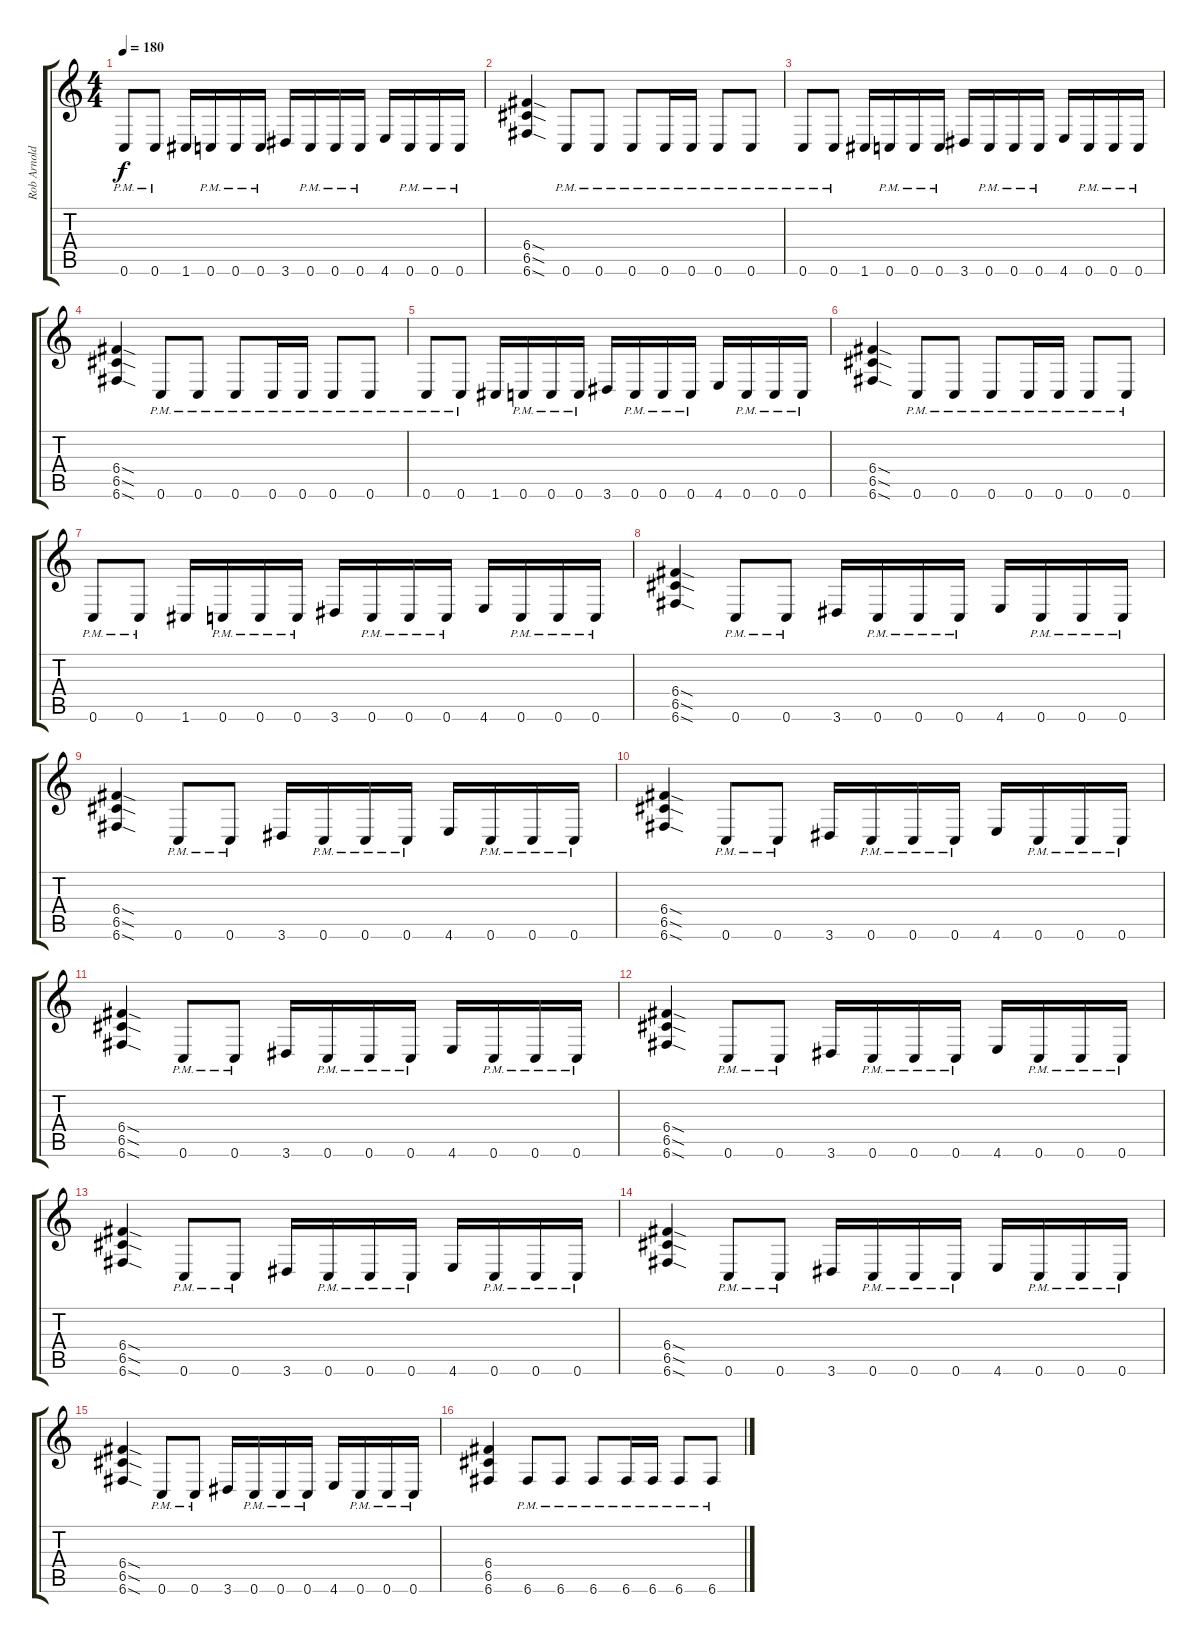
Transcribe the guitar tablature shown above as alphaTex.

\track ("Rob Arnold" "Rob Arnold") {instrument distortionguitar}
\staff {score tabs}
\tuning (D4 A3 F3 C3 G2 C2) {hide}
\ts (4 4)
\tempo 180
\clef g2
\ks c
0.6{pm}.8{dy f} 0.6{pm}.8 1.6.16 0.6{pm}.16 0.6{pm}.16 0.6{pm}.16 3.6.16 0.6{pm}.16 0.6{pm}.16 0.6{pm}.16 4.6.16 0.6{pm}.16 0.6{pm}.16 0.6{pm}.16 |
(6.4{sod} 6.5{sod} 6.6{sod}).4 0.6{pm}.8 0.6{pm}.8 0.6{pm}.8 0.6{pm}.16 0.6{pm}.16 0.6{pm}.8 0.6{pm}.8 |
0.6{pm}.8 0.6{pm}.8 1.6.16 0.6{pm}.16 0.6{pm}.16 0.6{pm}.16 3.6.16 0.6{pm}.16 0.6{pm}.16 0.6{pm}.16 4.6.16 0.6{pm}.16 0.6{pm}.16 0.6{pm}.16 |
(6.4{sod} 6.5{sod} 6.6{sod}).4 0.6{pm}.8 0.6{pm}.8 0.6{pm}.8 0.6{pm}.16 0.6{pm}.16 0.6{pm}.8 0.6{pm}.8 |
0.6{pm}.8 0.6{pm}.8 1.6.16 0.6{pm}.16 0.6{pm}.16 0.6{pm}.16 3.6.16 0.6{pm}.16 0.6{pm}.16 0.6{pm}.16 4.6.16 0.6{pm}.16 0.6{pm}.16 0.6{pm}.16 |
(6.4{sod} 6.5{sod} 6.6{sod}).4 0.6{pm}.8 0.6{pm}.8 0.6{pm}.8 0.6{pm}.16 0.6{pm}.16 0.6{pm}.8 0.6{pm}.8 |
0.6{pm}.8 0.6{pm}.8 1.6.16 0.6{pm}.16 0.6{pm}.16 0.6{pm}.16 3.6.16 0.6{pm}.16 0.6{pm}.16 0.6{pm}.16 4.6.16 0.6{pm}.16 0.6{pm}.16 0.6{pm}.16 |
(6.4{sod} 6.5{sod} 6.6{sod}).4 0.6{pm}.8 0.6{pm}.8 3.6.16 0.6{pm}.16 0.6{pm}.16 0.6{pm}.16 4.6.16 0.6{pm}.16 0.6{pm}.16 0.6{pm}.16 |
(6.4{sod} 6.5{sod} 6.6{sod}).4 0.6{pm}.8 0.6{pm}.8 3.6.16 0.6{pm}.16 0.6{pm}.16 0.6{pm}.16 4.6.16 0.6{pm}.16 0.6{pm}.16 0.6{pm}.16 |
(6.4{sod} 6.5{sod} 6.6{sod}).4 0.6{pm}.8 0.6{pm}.8 3.6.16 0.6{pm}.16 0.6{pm}.16 0.6{pm}.16 4.6.16 0.6{pm}.16 0.6{pm}.16 0.6{pm}.16 |
(6.4{sod} 6.5{sod} 6.6{sod}).4 0.6{pm}.8 0.6{pm}.8 3.6.16 0.6{pm}.16 0.6{pm}.16 0.6{pm}.16 4.6.16 0.6{pm}.16 0.6{pm}.16 0.6{pm}.16 |
(6.4{sod} 6.5{sod} 6.6{sod}).4 0.6{pm}.8 0.6{pm}.8 3.6.16 0.6{pm}.16 0.6{pm}.16 0.6{pm}.16 4.6.16 0.6{pm}.16 0.6{pm}.16 0.6{pm}.16 |
(6.4{sod} 6.5{sod} 6.6{sod}).4 0.6{pm}.8 0.6{pm}.8 3.6.16 0.6{pm}.16 0.6{pm}.16 0.6{pm}.16 4.6.16 0.6{pm}.16 0.6{pm}.16 0.6{pm}.16 |
(6.4{sod} 6.5{sod} 6.6{sod}).4 0.6{pm}.8 0.6{pm}.8 3.6.16 0.6{pm}.16 0.6{pm}.16 0.6{pm}.16 4.6.16 0.6{pm}.16 0.6{pm}.16 0.6{pm}.16 |
(6.4{sod} 6.5{sod} 6.6{sod}).4 0.6{pm}.8 0.6{pm}.8 3.6.16 0.6{pm}.16 0.6{pm}.16 0.6{pm}.16 4.6.16 0.6{pm}.16 0.6{pm}.16 0.6{pm}.16 |
(6.4 6.5 6.6).4 6.6{pm}.8 6.6{pm}.8 6.6{pm}.8 6.6{pm}.16 6.6{pm}.16 6.6{pm}.8 6.6{pm}.8
